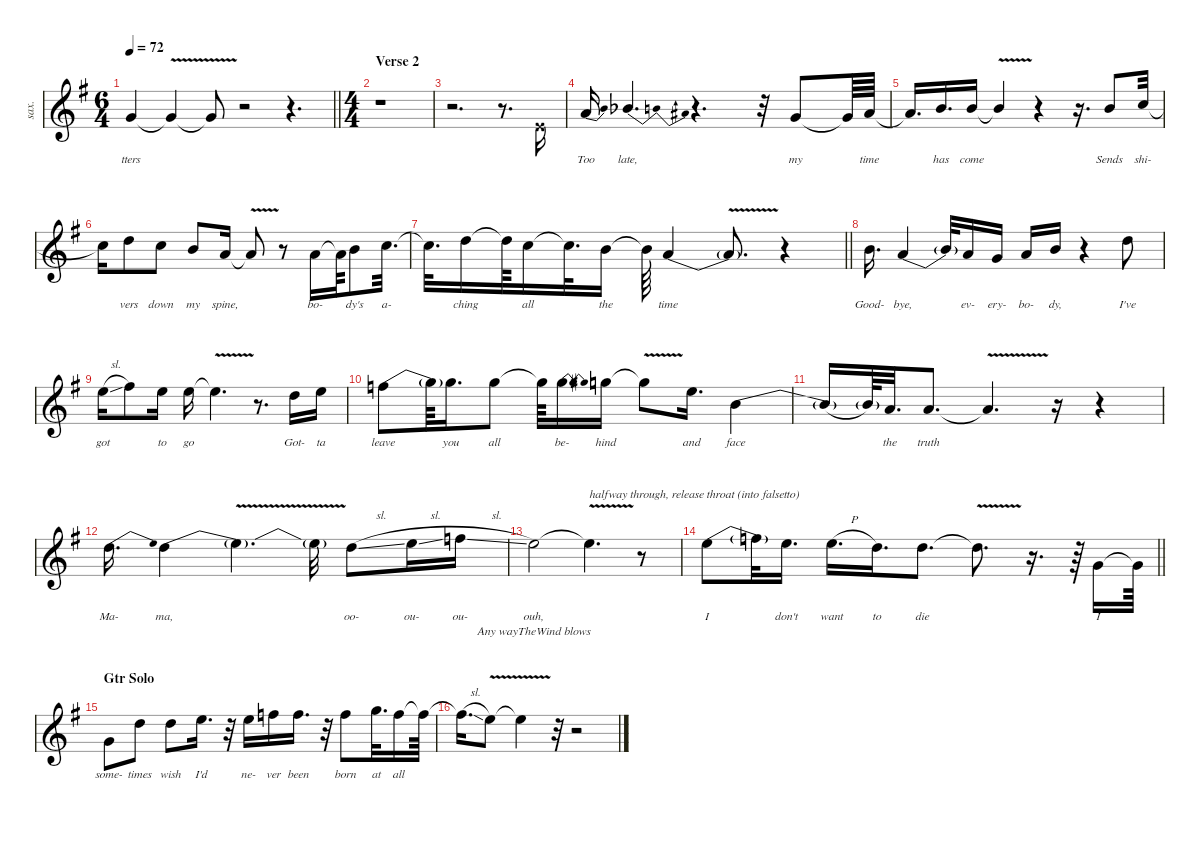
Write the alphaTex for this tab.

\defaultSystemsLayout 4
\hideDynamics
\bracketExtendMode nobrackets
\otherSystemsTrackNameOrientation horizontal
\track ("Vocals Lead" "sax.") {instrument altosax}
\staff {score}
\tuning (E4 B3 G3 D3 A2 E2)
\displaytranspose 9
\ts (6 4)
\beaming (8 6 6)
\tempo 72
\clef g2
\barLineRight lightlight
\ks g
8.4{acc forcenatural}.4{lyrics (0 "tters") lyrics (1 " ") lyrics (2 "") lyrics (3 "") lyrics (4 "") dy mp beam Up} 8.4{v t acc forcenatural}.4{dy f beam Up} 8.4{v t acc forcenatural}.8{beam Up} r.2{beam Up} r.4{d beam Up} |
\ts (4 4)
\beaming (8 2 2 2 2)
\section ("" "Verse 2")
r.1{beam Down} |
r.2{d beam Down} r.8{d beam Down} 0.3{x acc forcenatural}.16{lyrics (0 " ") lyrics (1 " ") lyrics (2 "") lyrics (3 "") lyrics (4 "") beam Up} |
5.3{be (bend 0 0 15 4) acc forcenatural}.16{lyrics (0 "Too") lyrics (1 " ") lyrics (2 "") lyrics (3 "") lyrics (4 "") beam Up} 6.3{be (bendrelease 0 0 17.0000004 2 50.0000016 2 60 1) acc b}.4{d lyrics (0 "late,") lyrics (1 " ") lyrics (2 "") lyrics (3 "") lyrics (4 "") beam Up} r.4{d beam Up} r.32{beam Up} 8.4{acc forcenatural}.8{lyrics (0 "my") lyrics (1 " ") lyrics (2 "") lyrics (3 "") lyrics (4 "") beam Up} 8.4{t acc forcenatural}.64{beam Up} 10.4{acc forcenatural}.64{lyrics (0 "time") lyrics (1 " ") lyrics (2 "") lyrics (3 "") lyrics (4 "") beam Up} |
10.4{t acc forcenatural}.16{d beam Up} 7.3{acc forcenatural}.16{d lyrics (0 "has") lyrics (1 " ") lyrics (2 "") lyrics (3 "") lyrics (4 "") beam Up} 7.3{acc forcenatural}.16{lyrics (0 "come") lyrics (1 " ") lyrics (2 "") lyrics (3 "") lyrics (4 "") beam Up} 7.3{v t acc forcenatural}.4{beam Up} r.4{beam Up} r.16{d beam Up} 7.3{acc forcenatural}.8{lyrics (0 "Sends") lyrics (1 " ") lyrics (2 "") lyrics (3 "") lyrics (4 "") beam Down} 8.3{acc forcenatural}.32{lyrics (0 "shi-") lyrics (1 " ") lyrics (2 "") lyrics (3 "") lyrics (4 "") beam Down} |
8.3{t acc forcenatural}.16{beam Down} 6.2{acc forcenatural}.8{lyrics (0 "vers") lyrics (1 " ") lyrics (2 "") lyrics (3 "") lyrics (4 "") beam Down} 8.3{acc forcenatural}.8{lyrics (0 "down") lyrics (1 " ") lyrics (2 "") lyrics (3 "") lyrics (4 "") beam Down} 7.3{acc forcenatural}.8{lyrics (0 "my") lyrics (1 " ") lyrics (2 "") lyrics (3 "") lyrics (4 "") beam Up} 5.3{acc forcenatural}.16{lyrics (0 "spine,") lyrics (1 " ") lyrics (2 "") lyrics (3 "") lyrics (4 "") beam Up} 5.3{v t acc forcenatural}.8{beam Up} r.8{beam Up} 5.3{acc forcenatural}.16{lyrics (0 "bo-") lyrics (1 " ") lyrics (2 "") lyrics (3 "") lyrics (4 "") beam Down} 5.3{t acc forcenatural}.64{beam Down} 7.3{acc forcenatural}.8{lyrics (0 "dy's") lyrics (1 " ") lyrics (2 "") lyrics (3 "") lyrics (4 "") beam Down} 8.3{acc forcenatural}.32{d lyrics (0 "a-") lyrics (1 " ") lyrics (2 "") lyrics (3 "") lyrics (4 "") beam Down} |
\barLineRight lightlight
8.3{t acc forcenatural}.32{d beam Down} 6.2{acc forcenatural}.16{lyrics (0 "ching") lyrics (1 " ") lyrics (2 "") lyrics (3 "") lyrics (4 "") beam Down} 6.2{t acc forcenatural}.64{beam Down} 8.3{acc forcenatural}.16{lyrics (0 "all") lyrics (1 " ") lyrics (2 "") lyrics (3 "") lyrics (4 "") beam Down} 8.3{t acc forcenatural}.32{d beam Down} 7.3{acc forcenatural}.16{lyrics (0 "the") lyrics (1 " ") lyrics (2 "") lyrics (3 "") lyrics (4 "") beam Down} 7.3{t acc forcenatural}.64{beam Down} 5.3{be (bendrelease 0 0 30 4 30 4 60 0) acc forcenatural}.4{lyrics (0 "time") lyrics (1 " ") lyrics (2 "") lyrics (3 "") lyrics (4 "") beam Up} 5.3{v t acc forcenatural}.8{d beam Up} r.4{beam Up} |
7.3{acc forcenatural}.16{d lyrics (0 "Good-") lyrics (1 " ") lyrics (2 "") lyrics (3 "") lyrics (4 "") beam Down} 5.3{be (bend 0 0 60 4) acc forcenatural}.4{lyrics (0 "bye,") lyrics (1 " ") lyrics (2 "") lyrics (3 "") lyrics (4 "") beam Up} 5.3{be (hold 0 4 60 4) t}.32{beam Up} 5.3{acc forcenatural}.16{lyrics (0 "ev-") lyrics (1 " ") lyrics (2 "") lyrics (3 "") lyrics (4 "") beam Up} 8.4{acc forcenatural}.16{lyrics (0 "ery-") lyrics (1 " ") lyrics (2 "") lyrics (3 "") lyrics (4 "") beam Up} 5.3{acc forcenatural}.16{lyrics (0 "bo-") lyrics (1 " ") lyrics (2 "") lyrics (3 "") lyrics (4 "") beam Up} 7.3{acc forcenatural}.16{lyrics (0 "dy,") lyrics (1 " ") lyrics (2 "") lyrics (3 "") lyrics (4 "") beam Up} r.4{beam Up} 6.2{acc forcenatural}.8{lyrics (0 "I've") lyrics (1 " ") lyrics (2 "") lyrics (3 "") lyrics (4 "") beam Down} |
8.2{sl acc forcenatural}.16{lyrics (0 "got") lyrics (1 " ") lyrics (2 "") lyrics (3 "") lyrics (4 "") beam Down} 10.2{acc #}.8{lyrics (0 " ") lyrics (1 " ") lyrics (2 "") lyrics (3 "") lyrics (4 "") beam Down} 8.2{acc forcenatural}.16{lyrics (0 "to") lyrics (1 " ") lyrics (2 "") lyrics (3 "") lyrics (4 "") beam Down} 8.2{acc forcenatural}.16{lyrics (0 "go") lyrics (1 " ") lyrics (2 "") lyrics (3 "") lyrics (4 "") beam Down} 8.2{v t acc forcenatural}.4{d beam Down} r.8{d beam Down} 6.2{acc forcenatural}.16{lyrics (0 "Got-") lyrics (1 " ") lyrics (2 "") lyrics (3 "") lyrics (4 "") beam Down} 8.2{acc forcenatural}.16{lyrics (0 "ta") lyrics (1 " ") lyrics (2 "") lyrics (3 "") lyrics (4 "") beam Down} |
9.2{be (bend 0 0 60 4) acc forcenatural}.8{lyrics (0 "leave") lyrics (1 " ") lyrics (2 "") lyrics (3 "") lyrics (4 "") beam Down} 9.2{be (hold 0 4 60 4) t}.64{beam Down} 11.2{acc forcenatural}.16{d lyrics (0 "you") lyrics (1 " ") lyrics (2 "") lyrics (3 "") lyrics (4 "") beam Down} 11.2{acc forcenatural}.8{lyrics (0 "all") lyrics (1 " ") lyrics (2 "") lyrics (3 "") lyrics (4 "") beam Down} 11.2{t acc forcenatural}.64{beam Down} 11.2{be (bendrelease 0 0 34.9999992 2 50.0000016 2 15 0) acc forcenatural}.16{d lyrics (0 "be-") lyrics (1 " ") lyrics (2 "") lyrics (3 "") lyrics (4 "") beam Down} 11.2{acc forcenatural}.16{lyrics (0 "hind") lyrics (1 " ") lyrics (2 "") lyrics (3 "") lyrics (4 "") beam Down} 11.2{v t acc forcenatural}.8{beam Down} 8.2{acc forcenatural}.16{d lyrics (0 "and") lyrics (1 " ") lyrics (2 "") lyrics (3 "") lyrics (4 "") beam Down} 7.3{be (bendrelease 0 0 30 2 30 2 60 0) acc forcenatural}.4{lyrics (0 "face") lyrics (1 " ") lyrics (2 "") lyrics (3 "") lyrics (4 "") beam Down} |
7.3{be (hold 0 0 60 0) t acc forcenatural}.16{beam Up} 7.3{be (hold 0 0 60 0) t acc forcenatural}.64{beam Up} 5.3{acc forcenatural}.32{d lyrics (0 "the") lyrics (1 " ") lyrics (2 "") lyrics (3 "") lyrics (4 "") beam Up} 5.3{acc forcenatural}.8{d lyrics (0 "truth") lyrics (1 " ") lyrics (2 "") lyrics (3 "") lyrics (4 "") beam Up} 5.3{v t acc forcenatural}.4{d beam Up} r.16{beam Up} r.4{beam Up} |
6.2{be (bend 0 0 15 4) acc forcenatural}.16{d lyrics (0 "Ma-") lyrics (1 " ") lyrics (2 "") lyrics (3 "") lyrics (4 "") dy ff beam Down} 6.2{be (bend 0 0 60 4) acc forcenatural}.4{lyrics (0 "ma,") lyrics (1 " ") lyrics (2 "") lyrics (3 "") lyrics (4 "") beam Down} 6.2{v t}.4{d dy f beam Down} 6.2{v t}.32{beam Down} 6.2{sl acc forcenatural}.8{lyrics (0 "oo-") lyrics (1 " ") lyrics (2 "") lyrics (3 "") lyrics (4 "") dy ff beam Down} 8.2{sl acc forcenatural}.16{lyrics (0 "ou-") lyrics (1 " ") lyrics (2 "") lyrics (3 "") lyrics (4 "") beam Down} 9.2{sl acc forcenatural}.16{lyrics (0 "ou-") lyrics (1 " ") lyrics (2 "") lyrics (3 "") lyrics (4 "") beam Down} |
8.2{acc forcenatural}.2{lyrics (0 "ouh,") lyrics (1 "Any wayTheWind blows") lyrics (2 "") lyrics (3 "") lyrics (4 "") beam Down} 8.2{v t acc forcenatural}.4{d txt "halfway through, release throat (into falsetto)" dy f beam Down} r.8{beam Down} |
\barLineRight lightlight
8.2{be (bend 0 0 60 2) acc forcenatural}.8{lyrics (0 "I") lyrics (1 "") lyrics (2 "") lyrics (3 "") lyrics (4 "") dy ff beam Down} 8.2{be (hold 0 2 60 2) t}.32{beam Down} 8.2{acc forcenatural}.16{d lyrics (0 "don't") lyrics (1 "") lyrics (2 "") lyrics (3 "") lyrics (4 "") beam Down} 8.2{h acc forcenatural}.16{d lyrics (0 "want") lyrics (1 "") lyrics (2 "") lyrics (3 "") lyrics (4 "") beam Down} 6.2{acc forcenatural}.16{d lyrics (0 "to") lyrics (1 "") lyrics (2 "") lyrics (3 "") lyrics (4 "") beam Down} 10.3{acc forcenatural}.8{d lyrics (0 "die") lyrics (1 "") lyrics (2 "") lyrics (3 "") lyrics (4 "") beam Down} 10.3{v t acc forcenatural}.8{d dy f beam Down} r.16{d beam Down} r.64{beam Down} 8.4{acc forcenatural}.16{lyrics (0 "I") lyrics (1 "") lyrics (2 "") lyrics (3 "") lyrics (4 "") dy ff beam Up} 8.4{t acc forcenatural}.64{beam Up} |
\section ("" "Gtr Solo")
8.4{acc forcenatural}.8{lyrics (0 "some-") lyrics (1 "") lyrics (2 "") lyrics (3 "") lyrics (4 "") beam Down} 10.3{acc forcenatural}.8{lyrics (0 "times") lyrics (1 "") lyrics (2 "") lyrics (3 "") lyrics (4 "") beam Down} 10.3{acc forcenatural}.8{lyrics (0 "wish") lyrics (1 "") lyrics (2 "") lyrics (3 "") lyrics (4 "") beam Down} 8.2{acc forcenatural}.16{d lyrics (0 "I'd") lyrics (1 "") lyrics (2 "") lyrics (3 "") lyrics (4 "") beam Down} r.32{beam Down} 8.2{acc forcenatural}.16{lyrics (0 "ne-") lyrics (1 "") lyrics (2 "") lyrics (3 "") lyrics (4 "") beam Down} 9.2{acc forcenatural}.16{lyrics (0 "ver") lyrics (1 "") lyrics (2 "") lyrics (3 "") lyrics (4 "") beam Down} 9.2{acc forcenatural}.16{d lyrics (0 "been") lyrics (1 "") lyrics (2 "") lyrics (3 "") lyrics (4 "") beam Down} r.32{beam Down} 9.2{acc forcenatural}.8{lyrics (0 "born") lyrics (1 "") lyrics (2 "") lyrics (3 "") lyrics (4 "") beam Down} 11.2{acc forcenatural}.32{d lyrics (0 "at") lyrics (1 "") lyrics (2 "") lyrics (3 "") lyrics (4 "") beam Down} 9.2{acc forcenatural}.16{lyrics (0 "all") lyrics (1 "") lyrics (2 "") lyrics (3 "") lyrics (4 "") beam Down} 9.2{t acc forcenatural}.64{beam Down} |
9.2{sl t acc forcenatural}.16{d beam Down} 8.2{v acc forcenatural}.8{lyrics (0 " ") lyrics (1 "") lyrics (2 "") lyrics (3 "") lyrics (4 "") beam Down} 8.2{v t acc forcenatural}.4{beam Down} r.32{beam Down} r.2{beam Down}
